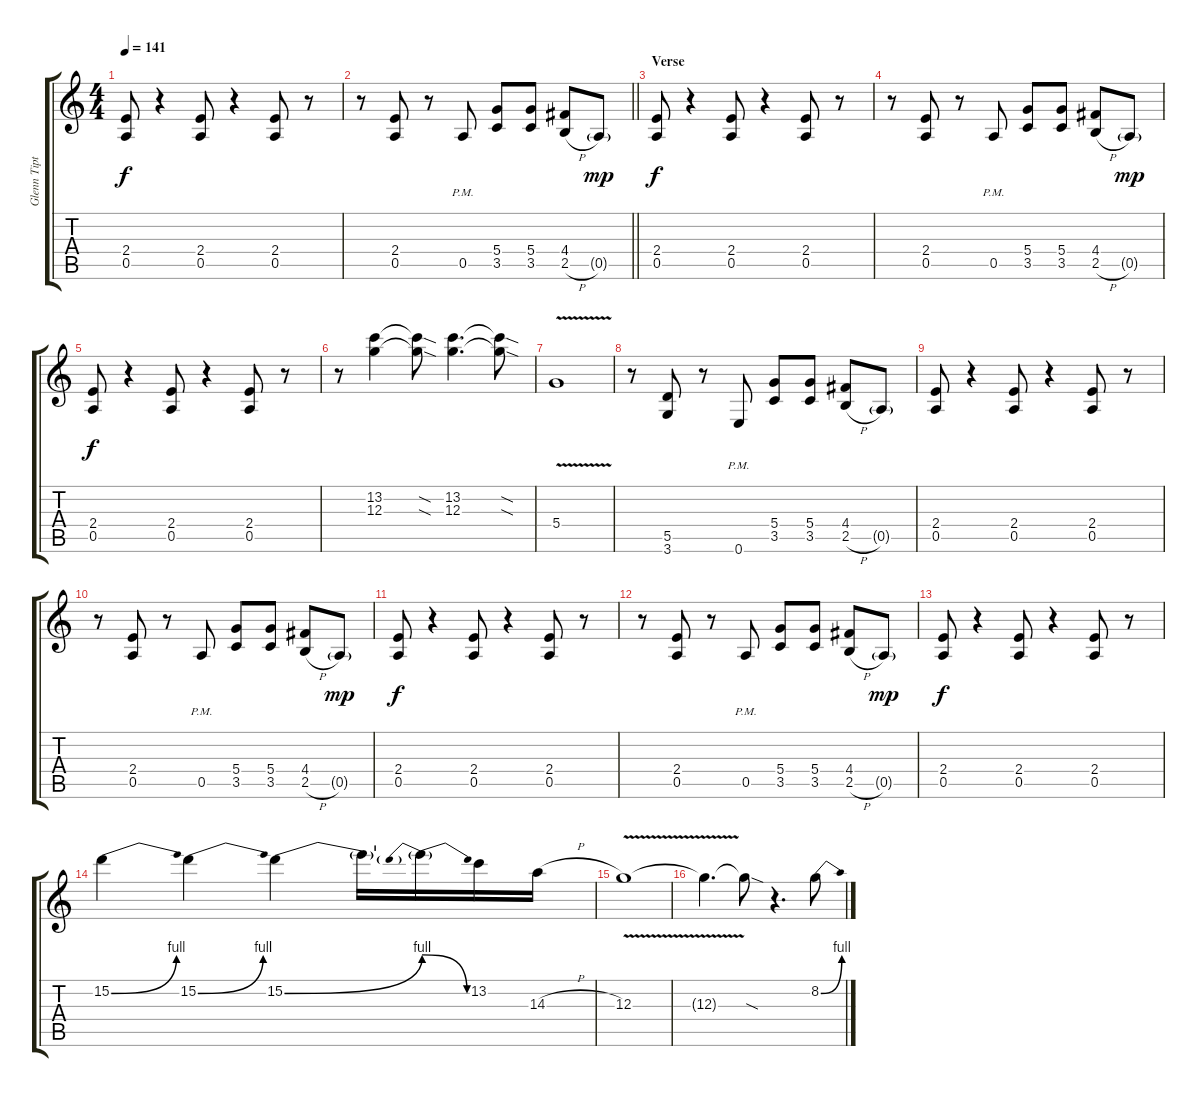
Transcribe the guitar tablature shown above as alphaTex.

\track ("Glenn Tipton" "Glenn Tipt") {instrument overdrivenguitar}
\staff {score tabs}
\tuning (E4 B3 G3 D3 A2 E2) {hide}
\ts (4 4)
\tempo 141
\clef g2
\ks c
(2.4 0.5).8{dy f} r.4 (2.4 0.5).8 r.4 (2.4 0.5).8 r.8 |
\barLineRight lightlight
r.8 (2.4 0.5).8 r.8 0.5{pm}.8 (5.4 3.5).8 (5.4 3.5).8 (4.4 2.5{h}).8 0.5{g}.8{dy mp} |
\section ("" "Verse")
(2.4 0.5).8{dy f} r.4 (2.4 0.5).8 r.4 (2.4 0.5).8 r.8 |
r.8 (2.4 0.5).8 r.8 0.5{pm}.8 (5.4 3.5).8 (5.4 3.5).8 (4.4 2.5{h}).8 0.5{g}.8{dy mp} |
(2.4 0.5).8{dy f} r.4 (2.4 0.5).8 r.4 (2.4 0.5).8 r.8 |
r.8 (13.2 12.3).4 (13.2{sod t} 12.3{sod t}).8 (13.2 12.3).4{d} (13.2{sod t} 12.3{sod t}).8 |
5.4{v}.1 |
r.8 (5.5 3.6).8 r.8 0.6{pm}.8 (5.4 3.5).8 (5.4 3.5).8 (4.4 2.5{h}).8 0.5{g}.8 |
(2.4 0.5).8 r.4 (2.4 0.5).8 r.4 (2.4 0.5).8 r.8 |
r.8 (2.4 0.5).8 r.8 0.5{pm}.8 (5.4 3.5).8 (5.4 3.5).8 (4.4 2.5{h}).8 0.5{g}.8{dy mp} |
(2.4 0.5).8{dy f} r.4 (2.4 0.5).8 r.4 (2.4 0.5).8 r.8 |
r.8 (2.4 0.5).8 r.8 0.5{pm}.8 (5.4 3.5).8 (5.4 3.5).8 (4.4 2.5{h}).8 0.5{g}.8{dy mp} |
(2.4 0.5).8{dy f} r.4 (2.4 0.5).8 r.4 (2.4 0.5).8 r.8 |
15.2{be (bend 0 0 60 4)}.4 15.2{be (bend 0 0 60 4)}.4 15.2{be (bend 0 0 60 4)}.4 15.2{t}.16 15.2{be (prebendrelease 0 4 60 0) t}.16 13.2.16 14.3{h}.16 |
12.3{v}.1 |
12.3{t}.4{d} 12.3{sod t}.8 r.4{d} 8.2{be (bend 0 0 60 4)}.8
